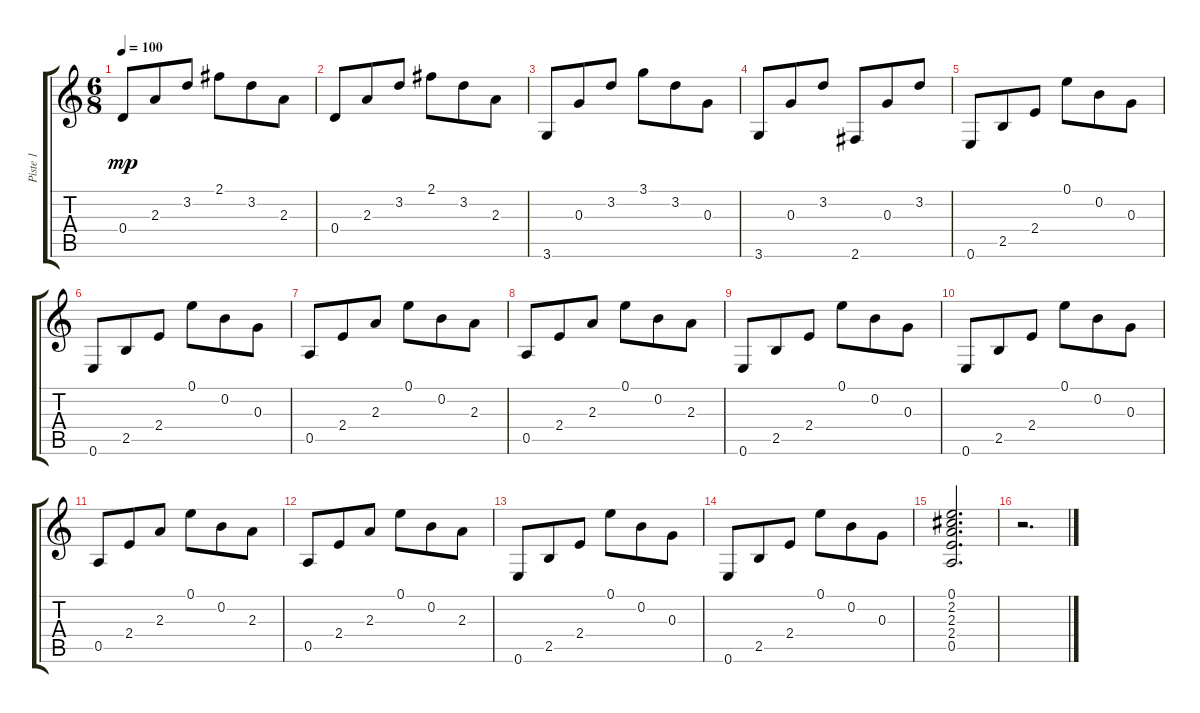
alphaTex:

\track ("Piste 1" "Piste 1") {instrument acousticguitarnylon}
\staff {score tabs}
\tuning (E4 B3 G3 D3 A2 E2) {hide}
\ts (6 8)
\tempo 100
\clef g2
\ks c
0.4.8{dy mp} 2.3.8 3.2.8 2.1.8 3.2.8 2.3.8 |
0.4.8 2.3.8 3.2.8 2.1.8 3.2.8 2.3.8 |
3.6.8 0.3.8 3.2.8 3.1.8 3.2.8 0.3.8 |
3.6.8 0.3.8 3.2.8 2.6.8 0.3.8 3.2.8 |
0.6.8 2.5.8 2.4.8 0.1.8 0.2.8 0.3.8 |
0.6.8 2.5.8 2.4.8 0.1.8 0.2.8 0.3.8 |
0.5.8 2.4.8 2.3.8 0.1.8 0.2.8 2.3.8 |
0.5.8 2.4.8 2.3.8 0.1.8 0.2.8 2.3.8 |
0.6.8 2.5.8 2.4.8 0.1.8 0.2.8 0.3.8 |
0.6.8 2.5.8 2.4.8 0.1.8 0.2.8 0.3.8 |
0.5.8 2.4.8 2.3.8 0.1.8 0.2.8 2.3.8 |
0.5.8 2.4.8 2.3.8 0.1.8 0.2.8 2.3.8 |
0.6.8 2.5.8 2.4.8 0.1.8 0.2.8 0.3.8 |
0.6.8 2.5.8 2.4.8 0.1.8 0.2.8 0.3.8 |
(0.1 2.2 2.3 2.4 0.5).2{d} |
r.2{d}
